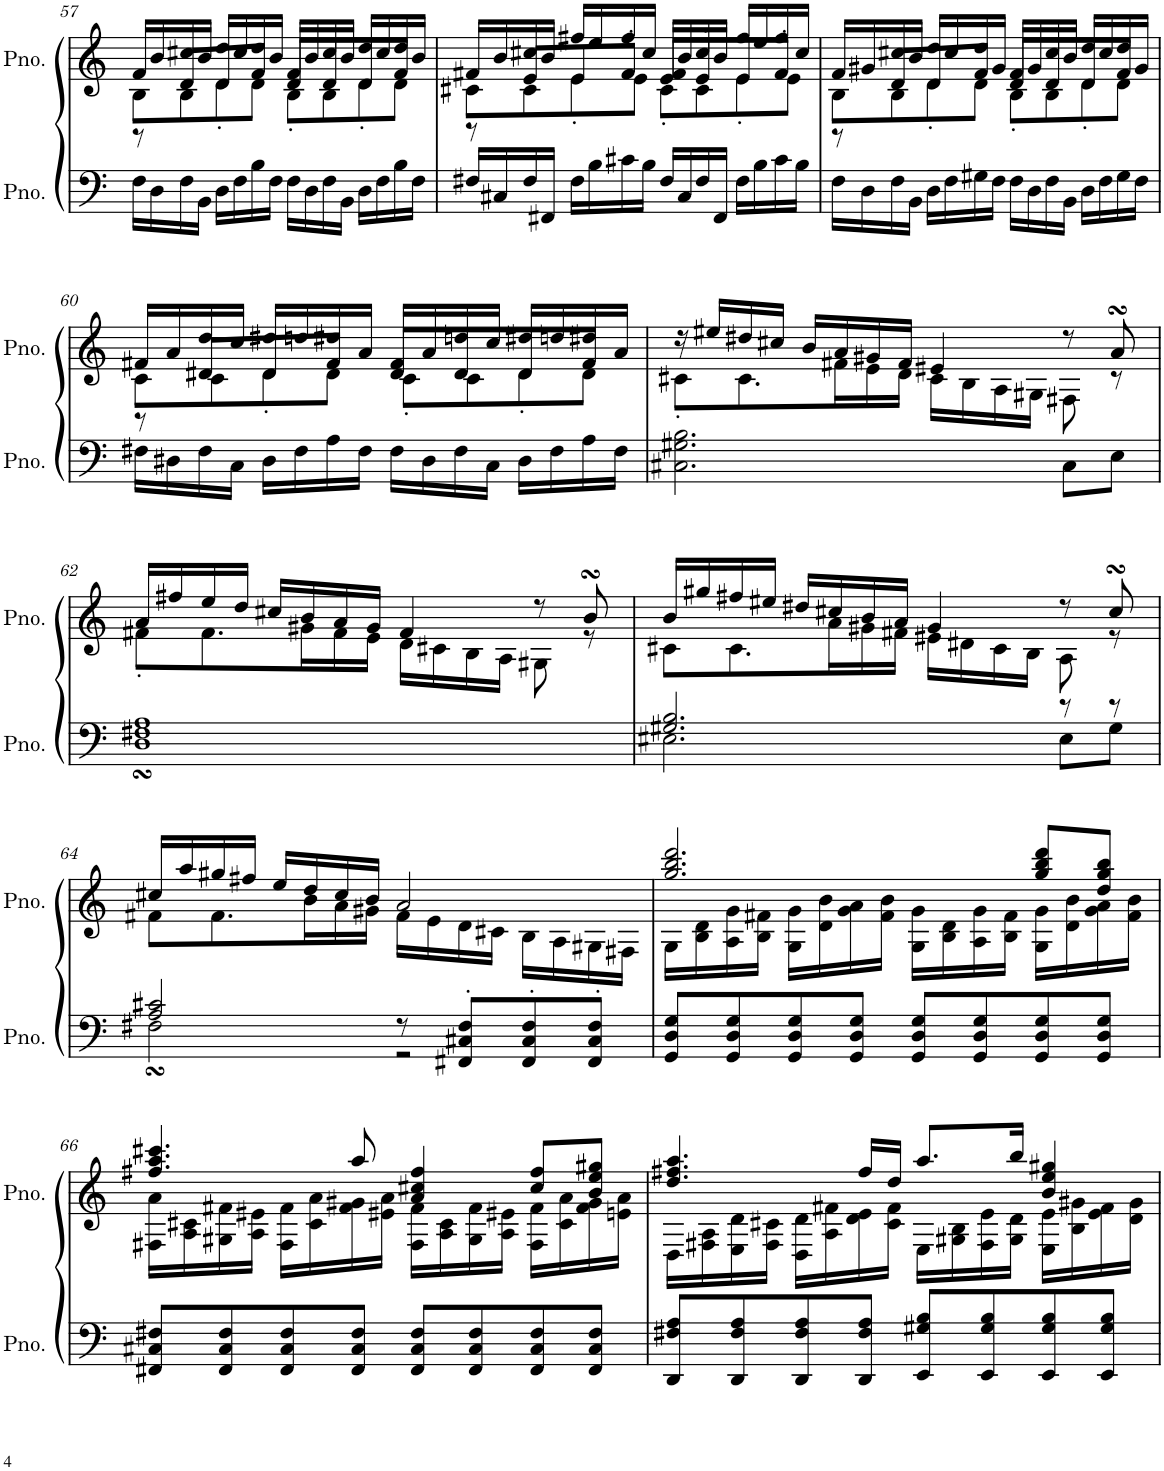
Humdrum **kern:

**kern	**kern
*part2	*part1
*staff2	*staff1
*I"Piano	*I"Piano
*I'Pno.	*I'Pno.
!!LO:PB:g=z
*clefF4	*clefG2
*k[]	*k[]
*M4/4	*M4/4
=57	=57
*	*^
*	*	*^
16F\LL	16f/LL	8B'\L	8r
16D\	16b/	.	.
16F\	16cc#X/	8B\	8d/L
16BB\JJ	16b/JJ	.	.
16D\LL	16dd/LL	8d'\	8d/
16F\	16cc#/	.	.
16B\	16dd/	8d\J	8f/J
16F\JJ	16b/JJ	.	.
16F\LL	16d/LL	8B'\L	8f/L
16D\	16b/	.	.
16F\	16cc#/	8B\	8d/
16BB\JJ	16b/JJ	.	.
16D\LL	16dd/LL	8d'\	8d/
16F\	16cc#/	.	.
16B\	16dd/	8d\J	8f/J
16F\JJ	16b/JJ	.	.
=58	=58	=58	=58
16F#X/LL	16f#X/LL	8c#X'\L	8r
16C#X/	16b/	.	.
16F#/	16cc#X/	8c#\	8e/L
16FF#X/JJ	16b/JJ	.	.
16F#\LL	16ff#X/LL	8e'\	8e/
16B\	16ee/	.	.
16c#X\	16ff#/	8e\J	8f#'/J
16B\JJ	16cc#/JJ	.	.
16F#/LL	16e/LL	8c#'\L	8f#/L
16C#/	16b/	.	.
16F#/	16cc#/	8c#\	8e'/
16FF#/JJ	16b/JJ	.	.
16F#\LL	16ff#/LL	8e'\	8e/
16B\	16ee/	.	.
16c#\	16ff#/	8e\J	8f#'/J
16B\JJ	16cc#/JJ	.	.
=59	=59	=59	=59
16F\LL	16f/LL	8B'\L	8r
16D\	16g#X/	.	.
16F\	16cc#X/	8B\	8d/L
16BB\JJ	16b/JJ	.	.
16D\LL	16dd/LL	8d'\	8d/
16F\	16cc#/	.	.
16G#X\	16dd/	8d\J	8f/J
16F\JJ	16g#/JJ	.	.
16F\LL	16d/LL	8B'\L	8f/L
16D\	16g#/	.	.
16F\	16cc#/	8B\	8d/
16BB\JJ	16b/JJ	.	.
16D\LL	16dd/LL	8d'\	8d/
16F\	16cc#/	.	.
16G#\	16dd/	8d\J	8f/J
16F\JJ	16g#/JJ	.	.
!!LO:LB:g=z	!!	!!
=60	=60	=60	=60
16F#X\LL	16f#X/LL	8c'\L	8r
16D#X\	16a/	.	.
16F#\	16dd/	8c\	8d#X/L
16C\JJ	16cc/JJ	.	.
16D#\LL	16dd#X/LL	8d#'\	8d#/
16F#\	16ddn/	.	.
16A\	16dd#X/	8d#\J	8f#/J
16F#\JJ	16a/JJ	.	.
16F#\LL	16d#/LL	8c'\L	8f#/L
16D#\	16a/	.	.
16F#\	16ddn/	8c\	8d#/
16C\JJ	16cc/JJ	.	.
16D#\LL	16dd#X/LL	8d#'\	8d#/
16F#\	16ddn/	.	.
16A\	16dd#X/	8d#\J	8f#/J
16F#\JJ	16a/JJ	.	.
*	*	*v	*v
=61	=61	=61
2.C#X\ 2.G#X\ 2.B\	16r	8c#X'\L
.	16ee#X/LL	.
.	16dd#X/	8.c#\
.	16cc#X/JJ	.
.	16b/LL	.
.	16a/	16f#X\L
.	16g#X/	16e\
.	16f#/JJ	16d\JJ
.	4e#X/	16c#\LL
.	.	16B\
.	.	16A\
.	.	16G#X\JJ
8C#\L	8r	8F#X\
8E\J	8asSSS/	8r
!!LO:LB:g=z	!!
=62	=62	=62
*^	*	*
1F#X 1A	1DsSSS	16a/LL	8f#X'\L
.	.	16ff#X/	.
.	.	16ee/	8.f#\
.	.	16dd/JJ	.
.	.	16cc#X/LL	.
.	.	16b/	16g#X\L
.	.	16a/	16f#\
.	.	16g#/JJ	16e\JJ
.	.	4f#/	16d\LL
.	.	.	16c#X\
.	.	.	16B\
.	.	.	16A\JJ
.	.	8r	8G#X\
.	.	8bsSsS/	8r
=63	=63	=63	=63
2.G#X/ 2.B/	2.E#X\	16b/LL	8c#X\L
.	.	16gg#X/	.
.	.	16ff#X/	8.c#\
.	.	16ee#X/JJ	.
.	.	16dd#X/LL	.
.	.	16cc#X/	16a\L
.	.	16b/	16g#X\
.	.	16a/JJ	16f#X\JJ
.	.	4g#/	16e#X\LL
.	.	.	16d#X\
.	.	.	16c#\
.	.	.	16B\JJ
8r	8E#\L	8r	8A\
8r	8G#\J	8cc#sSsS/	8r
!!LO:LB:g=z	!!
=64	=64	=64	=64
2A/ 2c#X/	2F#XsSsS\	16cc#X/LL	8f#X\L
.	.	16aa/	.
.	.	16gg#X/	8.f#\
.	.	16ff#X/JJ	.
.	.	16ee/LL	.
.	.	16dd/	16b\L
.	.	16cc#/	16a\
.	.	16b/JJ	16g#X\JJ
8r	2r	2a/	16f#\LL
.	.	.	16e\
8FF#X/' 8C#X/' 8F#/'L	.	.	16d\
.	.	.	16c#X\JJ
8FF#/' 8C#/' 8F#/'	.	.	16B\LL
.	.	.	16A\
8FF#/' 8C#/' 8F#/'J	.	.	16G#X\
.	.	.	16F#X\JJ
*v	*v	*	*
=65	=65	=65
8GG/ 8D/ 8G/L	2.gg/ 2.bb/ 2.ddd/	16G\LL
.	.	16B\ 16d\
8GG/ 8D/ 8G/	.	16A\ 16g\
.	.	16B\ 16f#X\JJ
8GG/ 8D/ 8G/	.	16G\ 16g\LL
.	.	16d\ 16b\
8GG/ 8D/ 8G/J	.	16g\ 16a\
.	.	16f#\ 16b\JJ
8GG/ 8D/ 8G/L	.	16G\ 16g\LL
.	.	16B\ 16d\
8GG/ 8D/ 8G/	.	16A\ 16g\
.	.	16B\ 16f#\JJ
8GG/ 8D/ 8G/	8gg/ 8bb/ 8ddd/L	16G\ 16g\LL
.	.	16d\ 16b\
8GG/ 8D/ 8G/J	8dd/ 8gg/ 8bb/J	16g\ 16a\
.	.	16f#\ 16b\JJ
!!LO:LB:g=z	!!
=66	=66	=66
8FF#X/ 8C#X/ 8F#X/L	4.ff#X/ 4.aa/ 4.ccc#X/	16F#X\ 16a\LL
.	.	16A\ 16c#X\
8FF#/ 8C#/ 8F#/	.	16G#X\ 16f#X\
.	.	16A\ 16e#X\JJ
8FF#/ 8C#/ 8F#/	.	16F#\ 16f#\LL
.	.	16c#\ 16a\
8FF#/ 8C#/ 8F#/J	8aa/	16f#\ 16g#X\
.	.	16e#X\ 16a\JJ
8FF#/ 8C#/ 8F#/L	4a/ 4cc#X/ 4ff#/	16F#\ 16f#\LL
.	.	16A\ 16c#\
8FF#/ 8C#/ 8F#/	.	16G#\ 16f#\
.	.	16A\ 16e#X\JJ
8FF#/ 8C#/ 8F#/	8cc#/ 8ff#/L	16F#\ 16f#\LL
.	.	16c#\ 16a\
8FF#/ 8C#/ 8F#/J	8b/ 8ee/ 8gg#X/J	16f#\ 16g#\
.	.	16en\ 16a\JJ
=67	=67	=67
8DD/ 8F#X/ 8A/L	4.dd/ 4.ff#X/ 4.aa/	16D\LL
.	.	16F#X\ 16A\
8DD/ 8F#/ 8A/	.	16E\ 16d\
.	.	16F#\ 16c#X\JJ
8DD/ 8F#/ 8A/	.	16D\ 16d\LL
.	.	16A\ 16f#X\
8DD/ 8F#/ 8A/J	16ff#/LL	16d\ 16e\
.	16dd/JJ	16c#\ 16f#\JJ
8EE/ 8G#X/ 8B/L	8.aa/L	16E\LL
.	.	16G#X\ 16B\
8EE/ 8G#/ 8B/	.	16F#\ 16e\
.	16bb/Jk	16G#\ 16d\JJ
8EE/ 8G#/ 8B/	4b/ 4ee/ 4gg#X/	16E\ 16e\LL
.	.	16B\ 16g#X\
8EE/ 8G#/ 8B/J	.	16e\ 16f#\
.	.	16d\ 16g#\JJ
*	*v	*v
=	=
*-	*-
